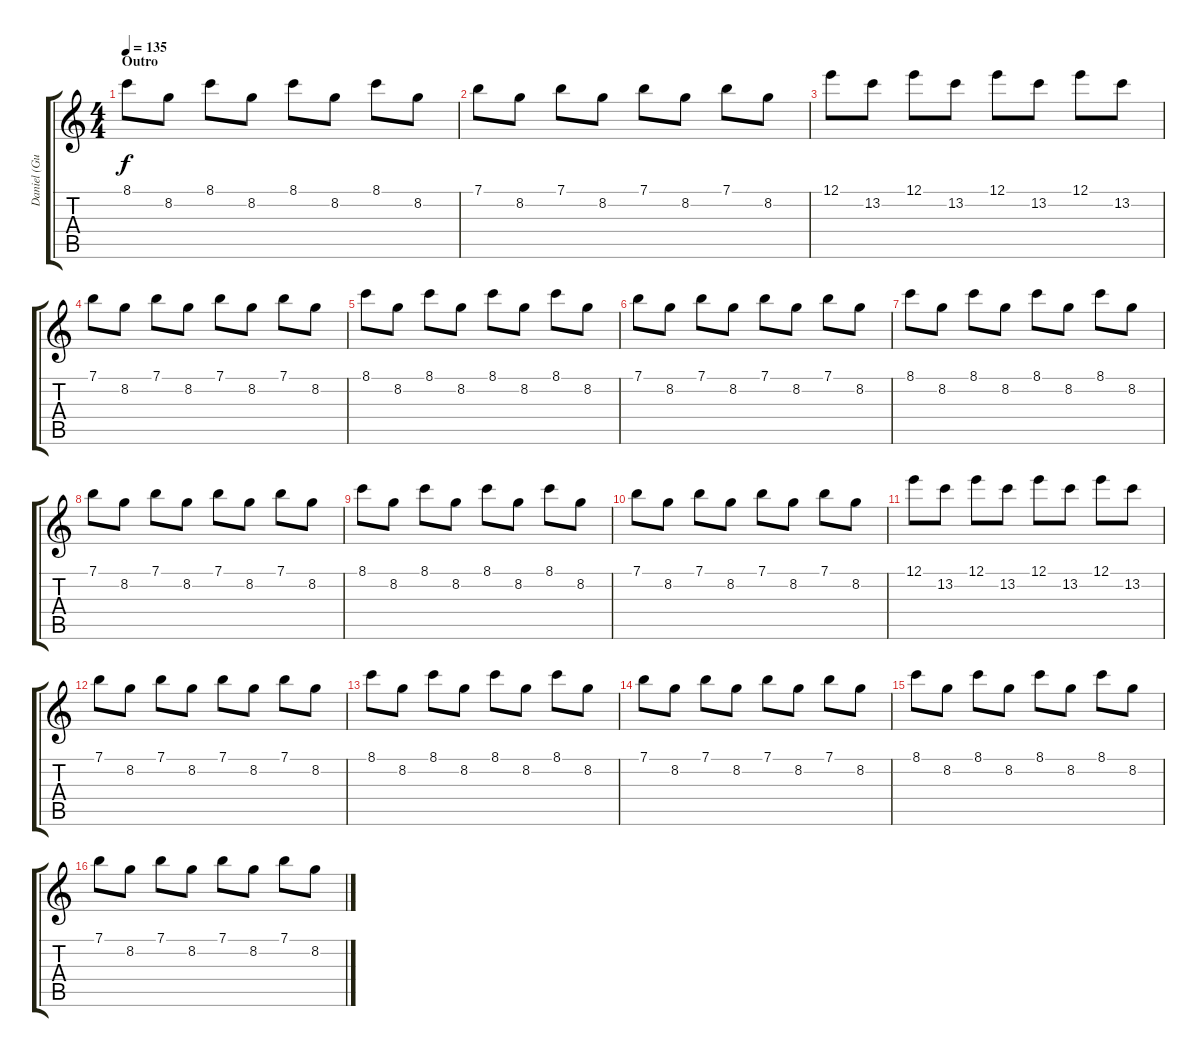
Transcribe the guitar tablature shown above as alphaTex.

\track ("Daniel (Guitar)" "Daniel (Gu") {instrument overdrivenguitar}
\staff {score tabs}
\tuning (E4 B3 G3 D3 A2 E2) {hide}
\ts (4 4)
\section ("" "Outro")
\tempo 135
\clef g2
\ks c
8.1.8{dy f} 8.2.8 8.1.8 8.2.8 8.1.8 8.2.8 8.1.8 8.2.8 |
7.1.8 8.2.8 7.1.8 8.2.8 7.1.8 8.2.8 7.1.8 8.2.8 |
12.1.8 13.2.8 12.1.8 13.2.8 12.1.8 13.2.8 12.1.8 13.2.8 |
7.1.8 8.2.8 7.1.8 8.2.8 7.1.8 8.2.8 7.1.8 8.2.8 |
8.1.8 8.2.8 8.1.8 8.2.8 8.1.8 8.2.8 8.1.8 8.2.8 |
7.1.8 8.2.8 7.1.8 8.2.8 7.1.8 8.2.8 7.1.8 8.2.8 |
8.1.8 8.2.8 8.1.8 8.2.8 8.1.8 8.2.8 8.1.8 8.2.8 |
7.1.8 8.2.8 7.1.8 8.2.8 7.1.8 8.2.8 7.1.8 8.2.8 |
8.1.8 8.2.8 8.1.8 8.2.8 8.1.8 8.2.8 8.1.8 8.2.8 |
7.1.8 8.2.8 7.1.8 8.2.8 7.1.8 8.2.8 7.1.8 8.2.8 |
12.1.8 13.2.8 12.1.8 13.2.8 12.1.8 13.2.8 12.1.8 13.2.8 |
7.1.8 8.2.8 7.1.8 8.2.8 7.1.8 8.2.8 7.1.8 8.2.8 |
8.1.8 8.2.8 8.1.8 8.2.8 8.1.8 8.2.8 8.1.8 8.2.8 |
7.1.8 8.2.8 7.1.8 8.2.8 7.1.8 8.2.8 7.1.8 8.2.8 |
8.1.8 8.2.8 8.1.8 8.2.8 8.1.8 8.2.8 8.1.8 8.2.8 |
7.1.8 8.2.8 7.1.8 8.2.8 7.1.8 8.2.8 7.1.8 8.2.8
